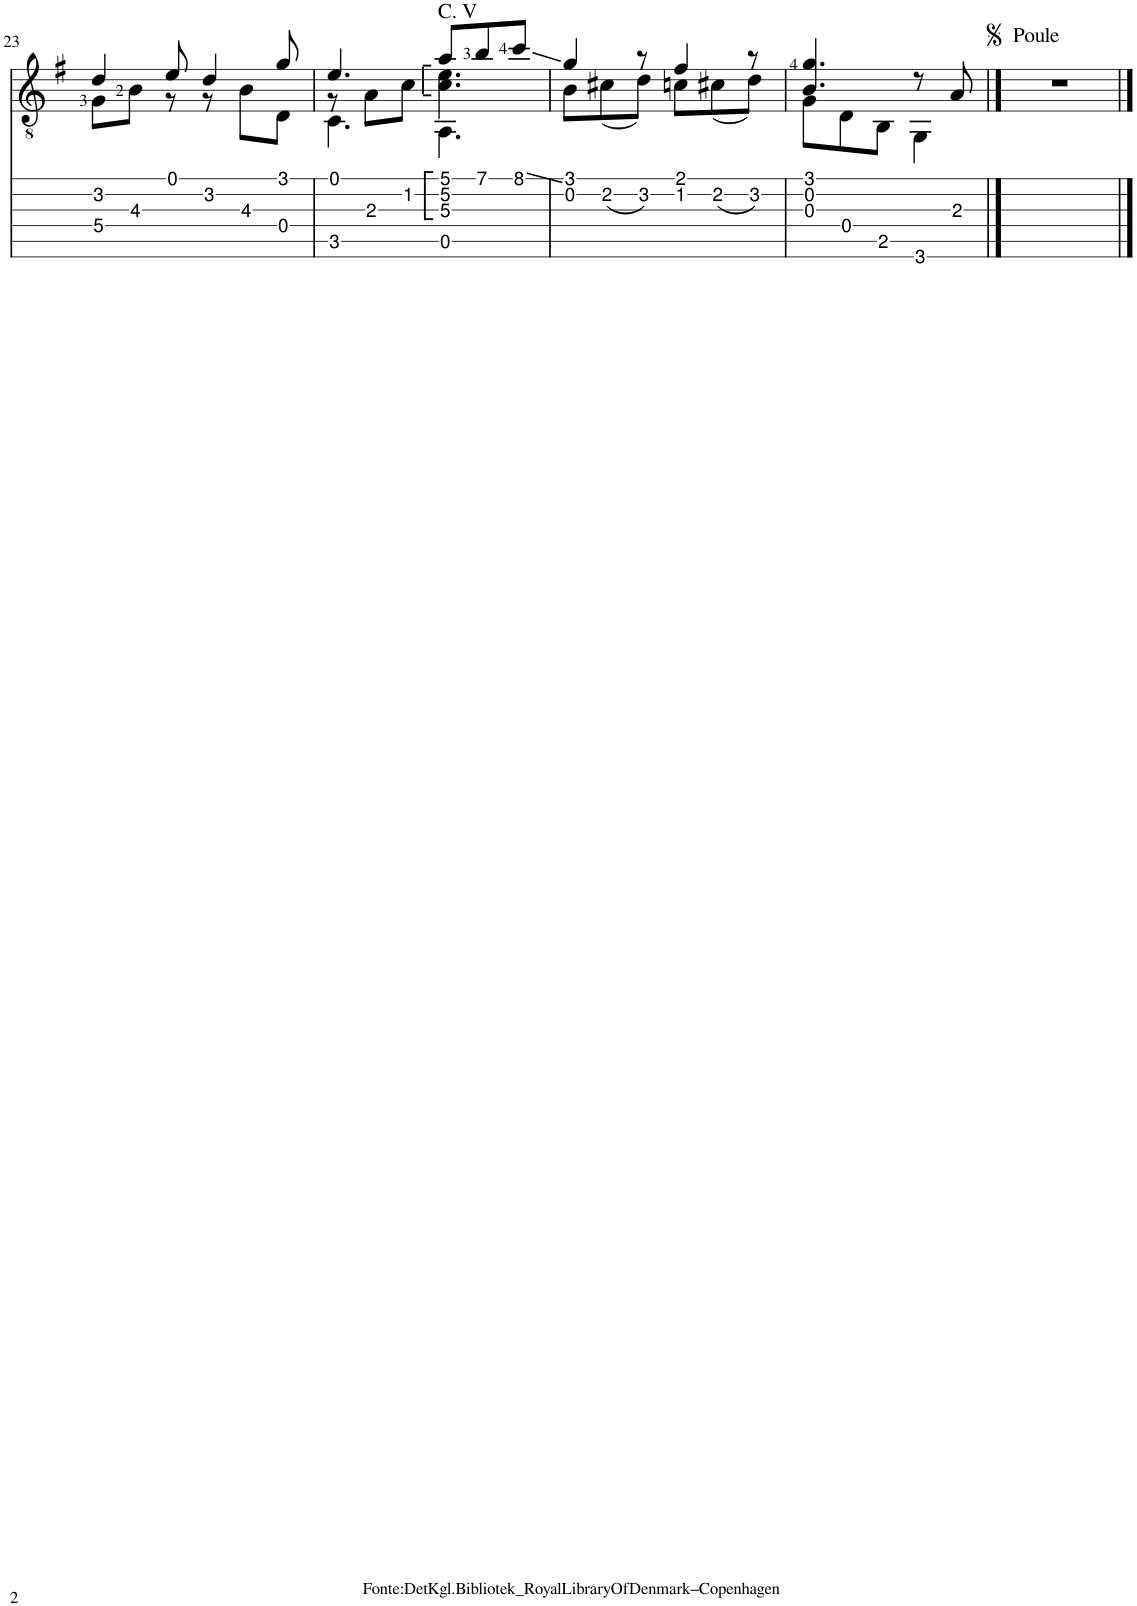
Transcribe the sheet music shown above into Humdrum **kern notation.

**kern	**kern
*part1	*part1
*staff2	*staff1
*I"Guitar	*
*I'Guit.	*
!!LO:PB:g=z
*	*clefGv2
*k[f#]	*k[f#]
*M6/8	*M6/8
=23	=23
*^	*^
4d	8GL	4d/	8G\L
.	8BJ	.	8B\J
8e	8r	8e/	8r
4d	8r	4d/	8r
.	8BL	.	8B\L
8g	8DJ	8g/	8D\J
=24	=24	=24	=24
*	*^	*	*^
4.e	8r	4.C	4.e/	8r	4.C\
.	8AL	.	.	8A\L	.
.	8cJ	.	.	8c\J	.
!	!	!	!LO:TX:a:t=C. V	!	!
8aL	4.c 4.e	4.AA	8a/L	4.c\ 4.e\	4.AA\
8b	.	.	8b/	.	.
8ccJ	.	.	8cc/J	.	.
*	*v	*v	*	*	*
*	*	*	*v	*v
=25	=25	=25	=25
4g	8BL	4g/	8B\L
.	8c#	.	(8c#X\
8r	8dJ	8r	8d\J)
4f#	8cL	4f#/	8cn\L
.	8c#	.	(8c#X\
8r	8dJ	8r	8d\J)
=26	=26	=26	=26
4.B 4.g	8GL	4.B/ 4.g/	8G\L
.	8DJ	.	8D\
.	8BB	.	8BB\J
8r	4GG	8r	4GG\
8A	.	8A/	.
*v	*v	*	*
*	*v	*v
==27	==27
!	!LO:TX:a:t=Poule
2.r	2.r
==	==
*-	*-
